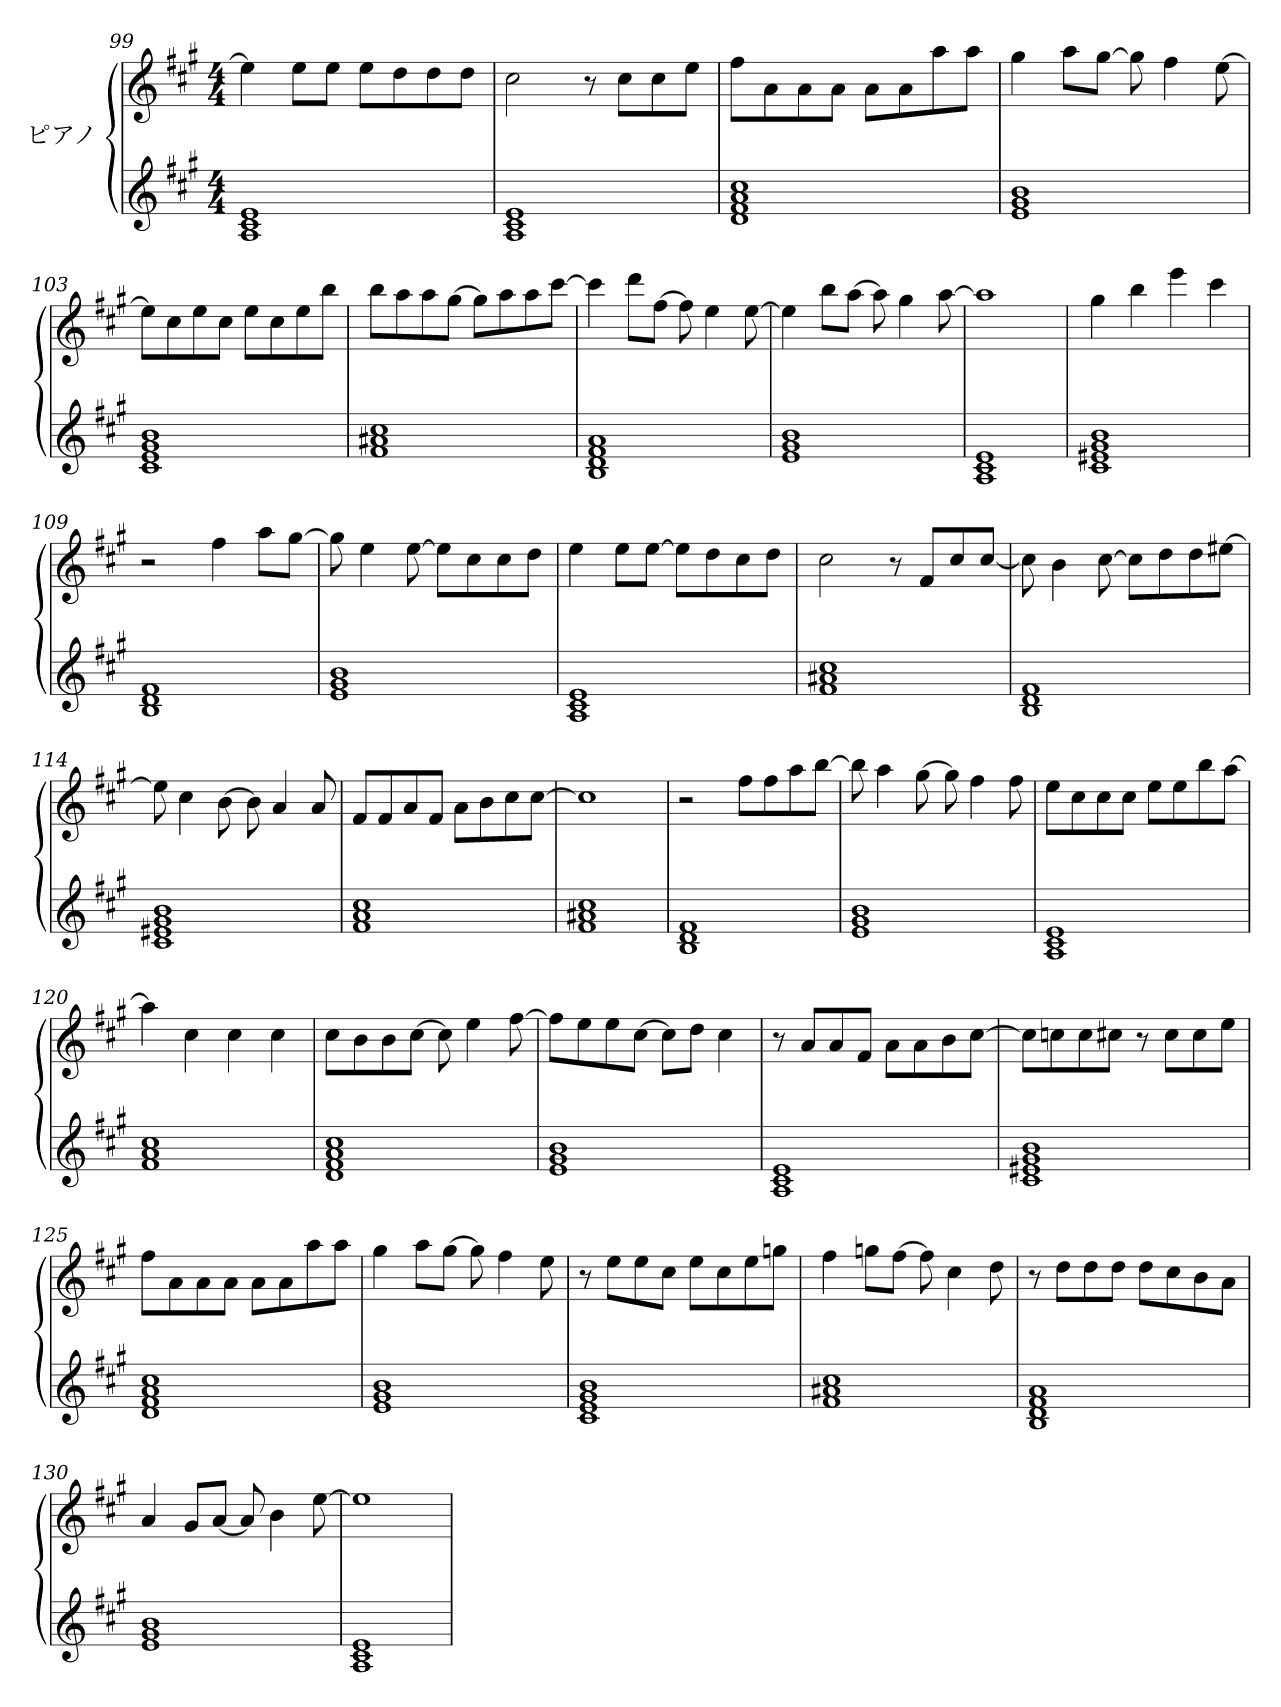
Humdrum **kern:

**kern	**kern
*part2	*part1
*staff2	*staff1
*I"ピアノ	*I"ピアノ
!!LO:LB:g=z
*clefG2	*clefG2
*k[f#c#g#]	*k[f#c#g#]
*M4/4	*M4/4
=99	=99
1A 1c# 1e	4ee\]
.	8ee\L
.	8ee\J
.	8ee\L
.	8dd\
.	8dd\
.	8dd\J
=100	=100
1A 1c# 1e	2cc#\
.	8r
.	8cc#\L
.	8cc#\
.	8ee\J
=101	=101
1d 1f# 1a 1cc#	8ff#\L
.	8a\
.	8a\
.	8a\J
.	8a\L
.	8a\
.	8aa\
.	8aa\J
=102	=102
1e 1g# 1b	4gg#\
.	8aa\L
.	[8gg#\J
.	8gg#\]
.	4ff#\
.	[8ee\
!!LO:LB:g=z
=103	=103
1c# 1e 1g# 1b	8ee\L]
.	8cc#\
.	8ee\
.	8cc#\J
.	8ee\L
.	8cc#\
.	8ee\
.	8bb\J
=104	=104
1f# 1a#X 1cc#	8bb\L
.	8aa\
.	8aa\
.	[8gg#\J
.	8gg#\L]
.	8aa\
.	8aa\
.	[8ccc#\J
=105	=105
1B 1d 1f# 1a	4ccc#\]
.	8ddd\L
.	[8ff#\J
.	8ff#\]
.	4ee\
.	[8ee\
=106	=106
1e 1g# 1b	4ee\]
.	8bb\L
.	[8aa\J
.	8aa\]
.	4gg#\
.	[8aa\
!!LO:LB:g=z
=107	=107
1A 1c# 1e	1aa]
=108	=108
1c# 1e#X 1g# 1b	4gg#\
.	4bb\
.	4eee\
.	4ccc#\
=109	=109
1B 1d 1f#	2r
.	4ff#\
.	8aa\L
.	[8gg#\J
=110	=110
1e 1g# 1b	8gg#\]
.	4ee\
.	[8ee\
.	8ee\L]
.	8cc#\
.	8cc#\
.	8dd\J
=111	=111
1A 1c# 1e	4ee\
.	8ee\L
.	[8ee\J
.	8ee\L]
.	8dd\
.	8cc#\
.	8dd\J
!!LO:PB:g=z
=112	=112
1f# 1a#X 1cc#	2cc#\
.	8r
.	8f#/L
.	8cc#/
.	[8cc#/J
=113	=113
1B 1d 1f#	8cc#\]
.	4b\
.	[8cc#\
.	8cc#\L]
.	8dd\
.	8dd\
.	[8ee#X\J
=114	=114
1c# 1e#X 1g# 1b	8ee#\]
.	4cc#\
.	[8b\
.	8b\]
.	4a/
.	8a/
=115	=115
1f# 1a 1cc#	8f#/L
.	8f#/
.	8a/
.	8f#/J
.	8a\L
.	8b\
.	8cc#\
.	[8cc#\J
=116	=116
1f# 1a#X 1cc#	1cc#]
!!LO:LB:g=z
=117	=117
1B 1d 1f#	2r
.	8ff#\L
.	8ff#\
.	8aa\
.	[8bb\J
=118	=118
1e 1g# 1b	8bb\]
.	4aa\
.	[8gg#\
.	8gg#\]
.	4ff#\
.	8ff#\
=119	=119
1A 1c# 1e	8ee\L
.	8cc#\
.	8cc#\
.	8cc#\J
.	8ee\L
.	8ee\
.	8bb\
.	[8aa\J
=120	=120
1f# 1a 1cc#	4aa\]
.	4cc#\
.	4cc#\
.	4cc#\
!!LO:LB:g=z
=121	=121
1d 1f# 1a 1cc#	8cc#\L
.	8b\
.	8b\
.	[8cc#\J
.	8cc#\]
.	4ee\
.	[8ff#\
=122	=122
1e 1g# 1b	8ff#\L]
.	8ee\
.	8ee\
.	[8cc#\J
.	8cc#\L]
.	8dd\J
.	4cc#\
=123	=123
1A 1c# 1e	8r
.	8a/L
.	8a/
.	8f#/J
.	8a\L
.	8a\
.	8b\
.	[8cc#\J
=124	=124
1c# 1e#X 1g# 1b	8cc#\L]
.	8ccn\
.	8cc\
.	8cc#X\J
.	8r
.	8cc#\L
.	8cc#\
.	8ee\J
!!LO:LB:g=z
=125	=125
1d 1f# 1a 1cc#	8ff#\L
.	8a\
.	8a\
.	8a\J
.	8a\L
.	8a\
.	8aa\
.	8aa\J
=126	=126
1e 1g# 1b	4gg#\
.	8aa\L
.	[8gg#\J
.	8gg#\]
.	4ff#\
.	8ee\
=127	=127
1c# 1e 1g# 1b	8r
.	8ee\L
.	8ee\
.	8cc#\J
.	8ee\L
.	8cc#\
.	8ee\
.	8ggn\J
=128	=128
1f# 1a#X 1cc#	4ff#\
.	8ggn\L
.	[8ff#\J
.	8ff#\]
.	4cc#\
.	8dd\
!!LO:LB:g=z
=129	=129
1B 1d 1f# 1a	8r
.	8dd\L
.	8dd\
.	8dd\J
.	8dd\L
.	8cc#\
.	8b\
.	8a\J
=130	=130
1e 1g# 1b	4a/
.	8g#/L
.	[8a/J
.	8a/]
.	4b\
.	[8ee\
=131	=131
1A 1c# 1e	1ee]
=	=
*-	*-
